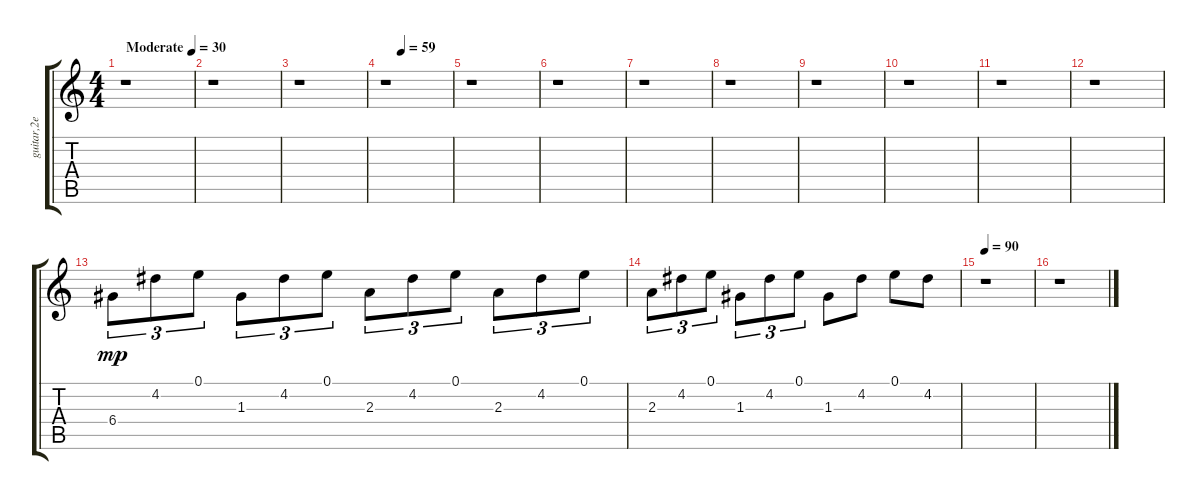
\track ("guitar,2e" "guitar,2e") {instrument electricguitarclean}
\staff {score tabs}
\tuning (E4 B3 G3 D3 A2 E2) {hide}
\ts (4 4)
\tempo (30 "Moderate")
\clef g2
\ks c
r.1{dy mp instrument electricguitarclean} |
r.1 |
r.1 |
\tempo (59 0.25)
r.1 |
r.1 |
r.1 |
r.1 |
r.1 |
r.1 |
r.1 |
r.1 |
r.1 |
6.4.8{tu (3 2) volume 3 instrument electricguitarclean} 4.2.8{tu (3 2) volume 4} 0.1.8{tu (3 2) volume 4} 1.3.8{tu (3 2) volume 5} 4.2.8{tu (3 2) volume 6} 0.1.8{tu (3 2) volume 7} 2.3.8{tu (3 2) volume 8} 4.2.8{tu (3 2) volume 8} 0.1.8{tu (3 2) volume 9} 2.3.8{tu (3 2) volume 9} 4.2.8{tu (3 2) volume 10} 0.1.8{tu (3 2) volume 10} |
2.3.8{tu (3 2)} 4.2.8{tu (3 2)} 0.1.8{tu (3 2)} 1.3.8{tu (3 2)} 4.2.8{tu (3 2)} 0.1.8{tu (3 2)} 1.3.8 4.2.8 0.1.8 4.2.8 |
\tempo 90
r.1 |
r.1
